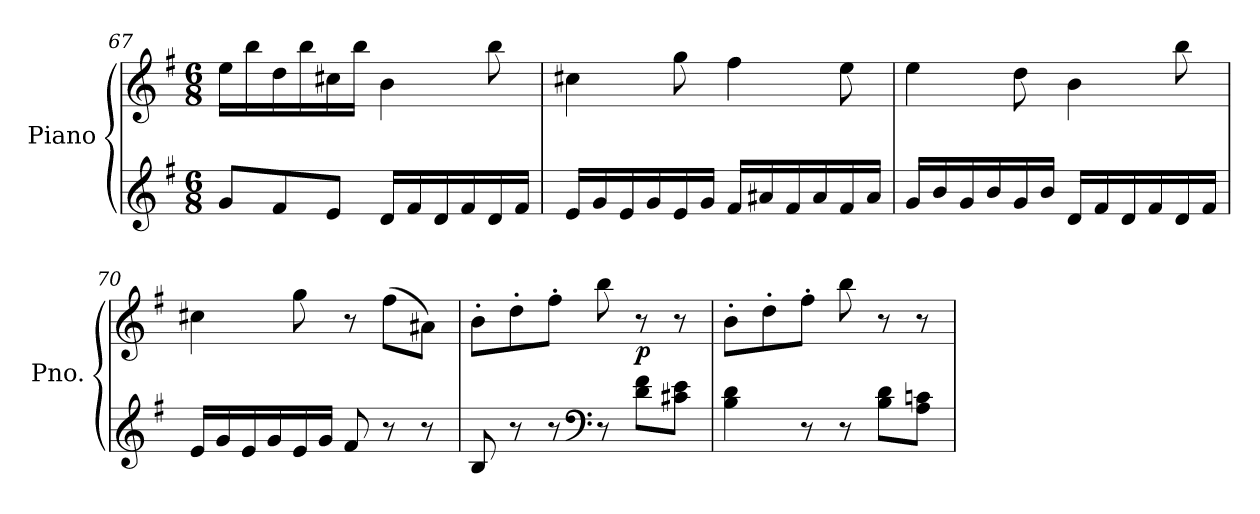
**kern	**kern	**dynam
*part1	*part1	*part1
*staff2	*staff1	*staff1/2
*I"Piano	*	*
*I'Pno.	*	*
*clefG2	*clefG2	*
*k[f#]	*k[f#]	*
*M6/8	*M6/8	*
=67	=67	=67
8g/L	16ee\LL	.
.	16bb\	.
8f#/	16dd\	.
.	16bb\	.
8e/J	16cc#X\	.
.	16bb\JJ	.
16d/LL	4b\	.
16f#/	.	.
16d/	.	.
16f#/	.	.
16d/	8bb\	.
16f#/JJ	.	.
=68	=68	=68
16e/LL	4cc#X\	.
16g/	.	.
16e/	.	.
16g/	.	.
16e/	8gg\	.
16g/JJ	.	.
16f#/LL	4ff#\	.
16a#X/	.	.
16f#/	.	.
16a#/	.	.
16f#/	8ee\	.
16a#/JJ	.	.
=69	=69	=69
16g/LL	4ee\	.
16b/	.	.
16g/	.	.
16b/	.	.
16g/	8dd\	.
16b/JJ	.	.
16d/LL	4b\	.
16f#/	.	.
16d/	.	.
16f#/	.	.
16d/	8bb\	.
16f#/JJ	.	.
=70	=70	=70
16e/LL	4cc#X\	.
16g/	.	.
16e/	.	.
16g/	.	.
16e/	8gg\	.
16g/JJ	.	.
8f#/	8r	.
8r	(>8ff#\L	.
8r	8a#X\J)	.
!!LO:LB:g=z
=71	=71	=71
8B/	8b'\L	.
8r	8dd'\	.
8r	8ff#'\J	.
*clefF4	*	*
8r	8bb\	.
!	!	!LO:DY:b
8d\ 8f#\L	8r	p
8c#X\ 8e\J	8r	.
=72	=72	=72
4B\ 4d\	8b'\L	.
.	8dd'\	.
8r	8ff#'\J	.
8r	8bb\	.
8B\ 8d\L	8r	.
8A\ 8cn\J	8r	.
=	=	=
*-	*-	*-
